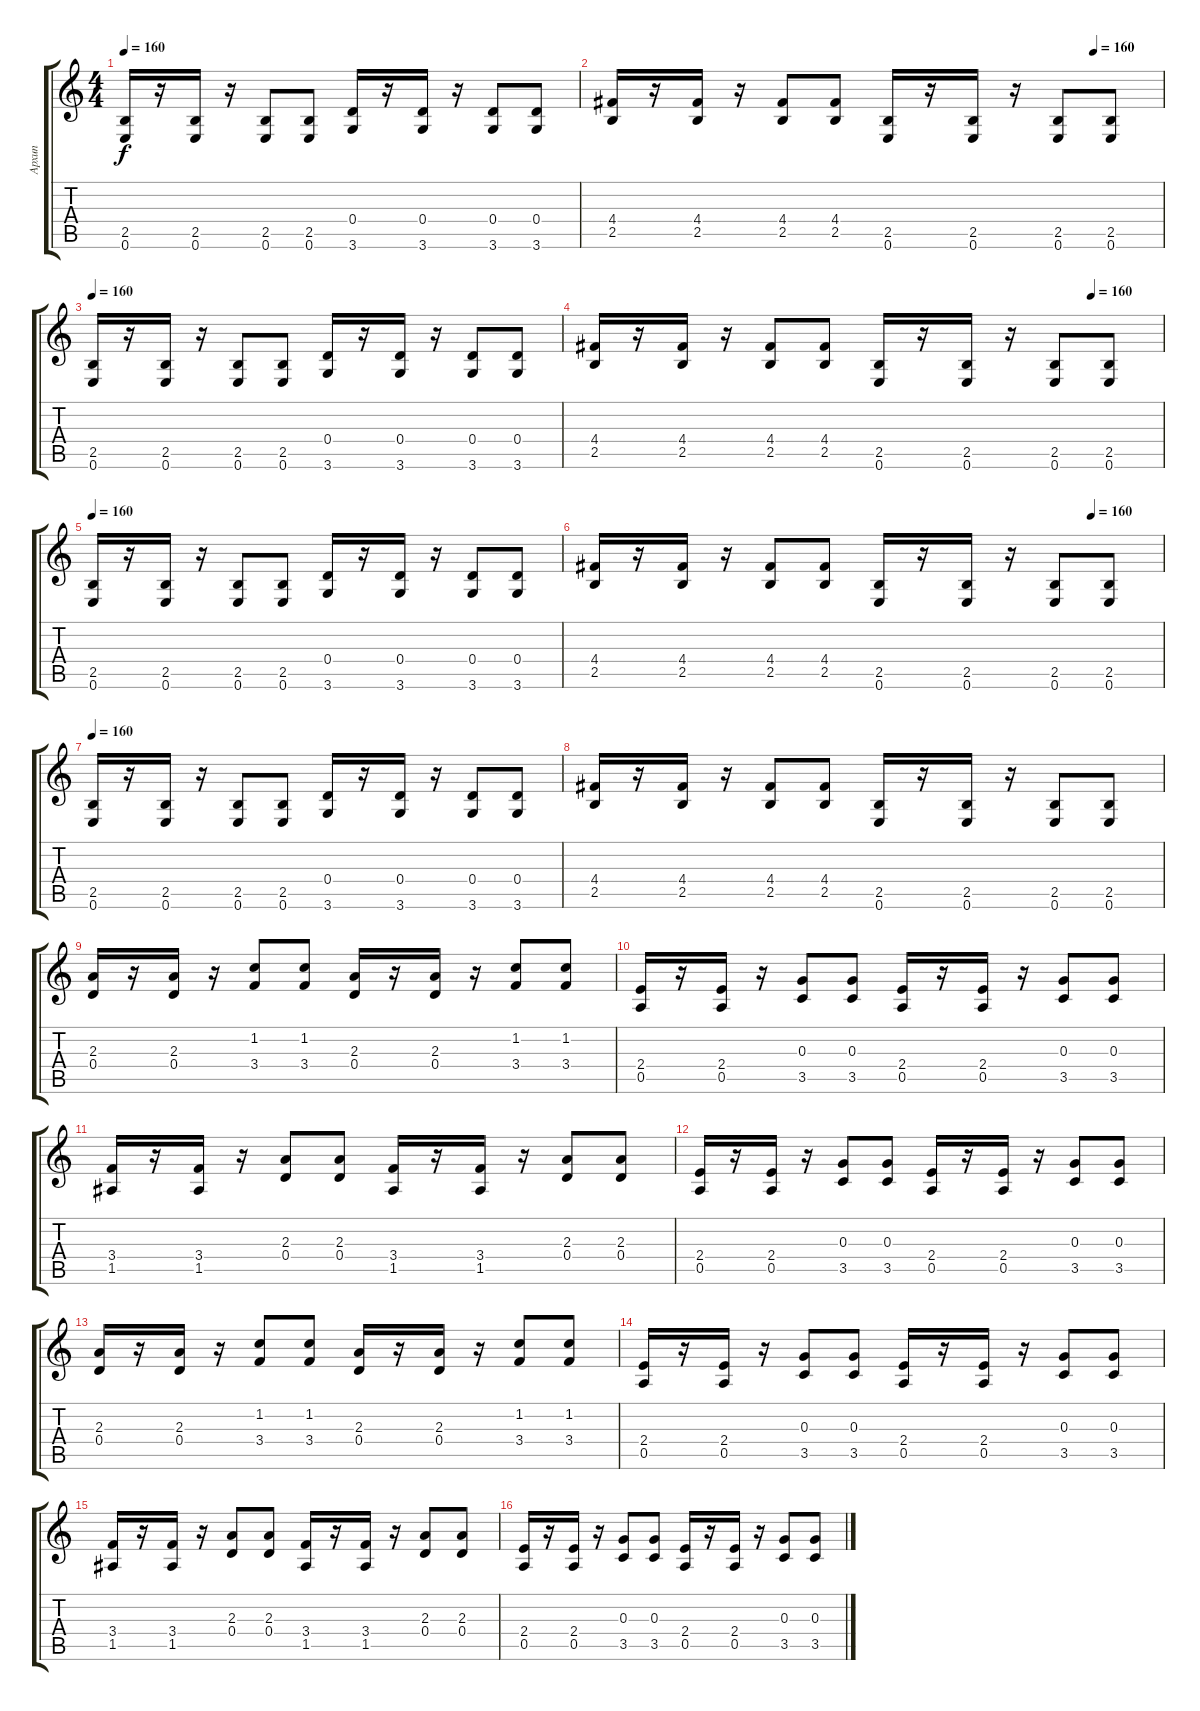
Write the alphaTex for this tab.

\track ("Архип" "Архип") {instrument distortionguitar}
\staff {score tabs}
\tuning (E4 B3 G3 D3 A2 E2) {hide}
\ts (4 4)
\tempo 160
\clef g2
\ks c
(2.5 0.6).16{dy f} r.16 (2.5 0.6).16 r.16 (2.5 0.6).8 (2.5 0.6).8 (0.4 3.6).16 r.16 (0.4 3.6).16 r.16 (0.4 3.6).8 (0.4 3.6).8 |
\tempo (160 0.875)
(4.4 2.5).16 r.16 (4.4 2.5).16 r.16 (4.4 2.5).8 (4.4 2.5).8 (2.5 0.6).16 r.16 (2.5 0.6).16 r.16 (2.5 0.6).8 (2.5 0.6).8 |
\tempo 160
(2.5 0.6).16 r.16 (2.5 0.6).16 r.16 (2.5 0.6).8 (2.5 0.6).8 (0.4 3.6).16 r.16 (0.4 3.6).16 r.16 (0.4 3.6).8 (0.4 3.6).8 |
\tempo (160 0.875)
(4.4 2.5).16 r.16 (4.4 2.5).16 r.16 (4.4 2.5).8 (4.4 2.5).8 (2.5 0.6).16 r.16 (2.5 0.6).16 r.16 (2.5 0.6).8 (2.5 0.6).8 |
\tempo 160
(2.5 0.6).16 r.16 (2.5 0.6).16 r.16 (2.5 0.6).8 (2.5 0.6).8 (0.4 3.6).16 r.16 (0.4 3.6).16 r.16 (0.4 3.6).8 (0.4 3.6).8 |
\tempo (160 0.875)
(4.4 2.5).16 r.16 (4.4 2.5).16 r.16 (4.4 2.5).8 (4.4 2.5).8 (2.5 0.6).16 r.16 (2.5 0.6).16 r.16 (2.5 0.6).8 (2.5 0.6).8 |
\tempo 160
(2.5 0.6).16 r.16 (2.5 0.6).16 r.16 (2.5 0.6).8 (2.5 0.6).8 (0.4 3.6).16 r.16 (0.4 3.6).16 r.16 (0.4 3.6).8 (0.4 3.6).8 |
(4.4 2.5).16 r.16 (4.4 2.5).16 r.16 (4.4 2.5).8 (4.4 2.5).8 (2.5 0.6).16 r.16 (2.5 0.6).16 r.16 (2.5 0.6).8 (2.5 0.6).8 |
(2.3 0.4).16 r.16 (2.3 0.4).16 r.16 (1.2 3.4).8 (1.2 3.4).8 (2.3 0.4).16 r.16 (2.3 0.4).16 r.16 (1.2 3.4).8 (1.2 3.4).8 |
(2.4 0.5).16 r.16 (2.4 0.5).16 r.16 (0.3 3.5).8 (0.3 3.5).8 (2.4 0.5).16 r.16 (2.4 0.5).16 r.16 (0.3 3.5).8 (0.3 3.5).8 |
(3.4 1.5).16 r.16 (3.4 1.5).16 r.16 (2.3 0.4).8 (2.3 0.4).8 (3.4 1.5).16 r.16 (3.4 1.5).16 r.16 (2.3 0.4).8 (2.3 0.4).8 |
(2.4 0.5).16 r.16 (2.4 0.5).16 r.16 (0.3 3.5).8 (0.3 3.5).8 (2.4 0.5).16 r.16 (2.4 0.5).16 r.16 (0.3 3.5).8 (0.3 3.5).8 |
(2.3 0.4).16 r.16 (2.3 0.4).16 r.16 (1.2 3.4).8 (1.2 3.4).8 (2.3 0.4).16 r.16 (2.3 0.4).16 r.16 (1.2 3.4).8 (1.2 3.4).8 |
(2.4 0.5).16 r.16 (2.4 0.5).16 r.16 (0.3 3.5).8 (0.3 3.5).8 (2.4 0.5).16 r.16 (2.4 0.5).16 r.16 (0.3 3.5).8 (0.3 3.5).8 |
(3.4 1.5).16 r.16 (3.4 1.5).16 r.16 (2.3 0.4).8 (2.3 0.4).8 (3.4 1.5).16 r.16 (3.4 1.5).16 r.16 (2.3 0.4).8 (2.3 0.4).8 |
(2.4 0.5).16 r.16 (2.4 0.5).16 r.16 (0.3 3.5).8 (0.3 3.5).8 (2.4 0.5).16 r.16 (2.4 0.5).16 r.16 (0.3 3.5).8 (0.3 3.5).8
